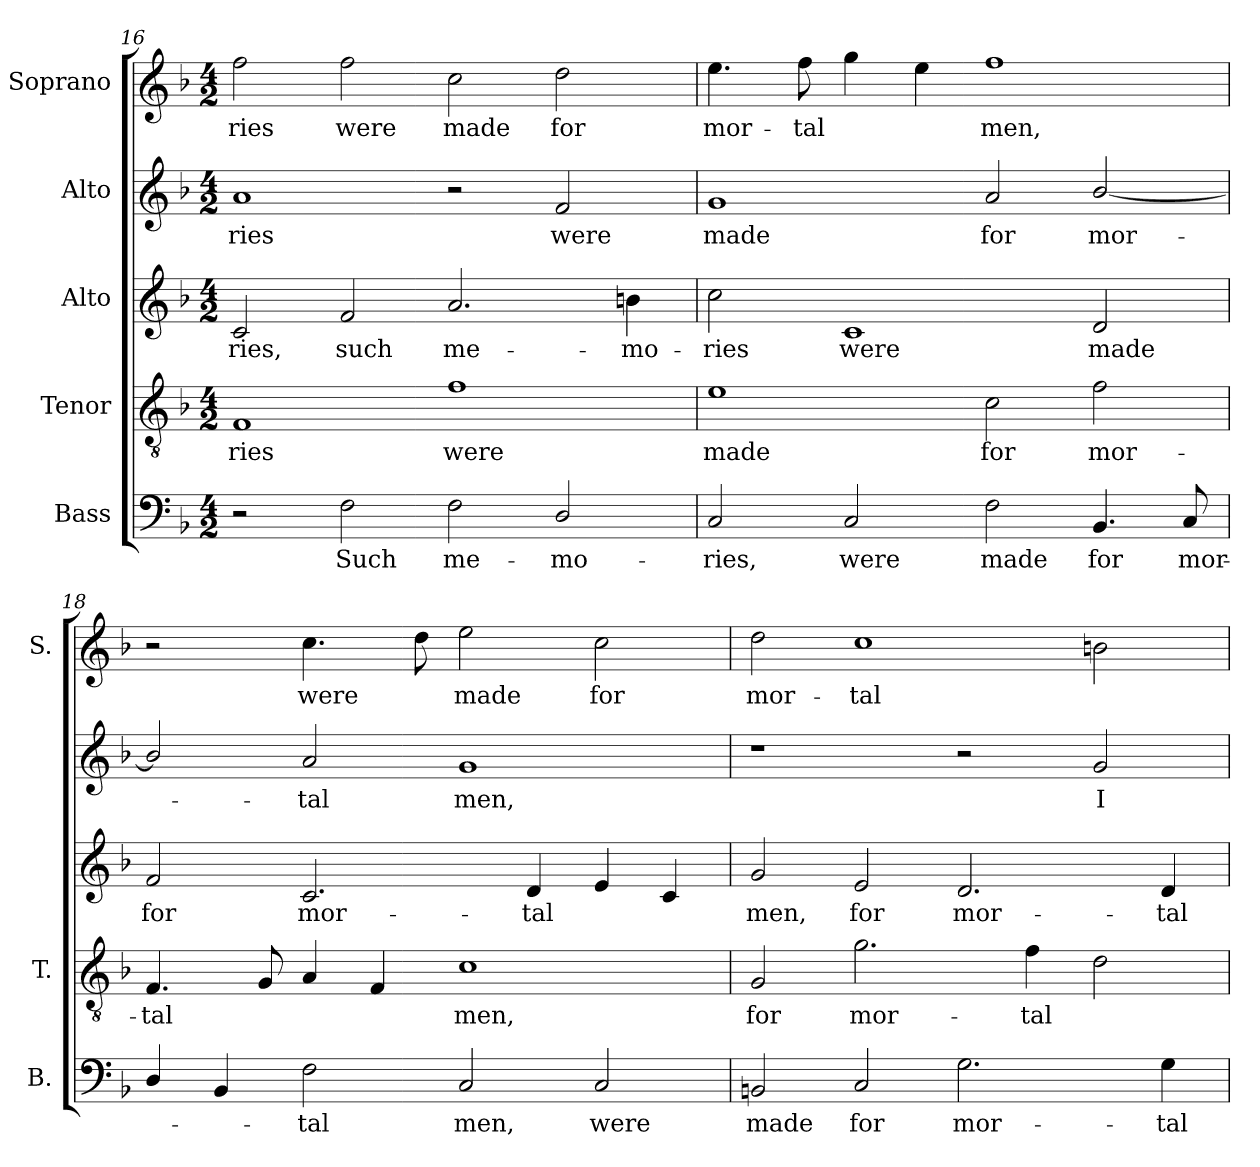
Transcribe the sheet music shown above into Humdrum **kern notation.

**kern	**text	**kern	**text	**kern	**text	**kern	**text	**kern	**text
*part5	*part5	*part4	*part4	*part3	*part3	*part2	*part2	*part1	*part1
*staff5	*staff5	*staff4	*staff4	*staff3	*staff3	*staff2	*staff2	*staff1	*staff1
*I"Bass	*	*I"Tenor	*	*I"Alto	*	*I"Alto	*	*I"Soprano	*
*I'B.	*	*I'T.	*	*	*	*	*	*I'S.	*
*clefF4	*	*clefGv2	*	*clefG2	*	*clefG2	*	*clefG2	*
*	*	*ITrd7c12	*	*	*	*	*	*	*
*k[b-]	*	*k[b-]	*	*k[b-]	*	*k[b-]	*	*k[b-]	*
*F:	*	*F:	*	*F:	*	*F:	*	*F:	*
*M4/2	*	*M4/2	*	*M4/2	*	*M4/2	*	*M4/2	*
=16	=16	=16	=16	=16	=16	=16	=16	=16	=16
!	!	!	!LO:LY:b:color=#000000	!	!	!	!	!	!
!	!	!	!	!	!LO:LY:b:color=#000000	!	!	!	!
!	!	!	!	!	!	!	!LO:LY:b:color=#000000	!	!
!	!	!	!	!	!	!	!	!	!LO:LY:b:color=#000000
2r	.	1FFi	-ries	2ci/	-ries,	1ai	-ries	2ffi\	-ries
!	!LO:LY:b:color=#000000	!	!	!	!	!	!	!	!
!	!	!	!	!	!LO:LY:b:color=#000000	!	!	!	!
!	!	!	!	!	!	!	!	!	!LO:LY:b:color=#000000
2Fi\	Such	.	.	2fi/	such	.	.	2ffi\	were
!	!LO:LY:b:color=#000000	!	!	!	!	!	!	!	!
!	!	!	!LO:LY:b:color=#000000	!	!	!	!	!	!
!	!	!	!	!	!LO:LY:b:color=#000000	!	!	!	!
!	!	!	!	!	!	!	!	!	!LO:LY:b:color=#000000
2Fi\	me-	1Fi	were	2.ai/	me-	2r	.	2cci\	made
!	!LO:LY:b:color=#000000	!	!	!	!	!	!	!	!
!	!	!	!	!	!	!	!LO:LY:b:color=#000000	!	!
!	!	!	!	!	!	!	!	!	!LO:LY:b:color=#000000
2Di/	-mo-	.	.	.	.	2fi/	were	2ddi\	for
!	!	!	!	!	!LO:LY:b:color=#000000	!	!	!	!
.	.	.	.	4bni\	-mo-	.	.	.	.
=17	=17	=17	=17	=17	=17	=17	=17	=17	=17
!	!LO:LY:b:color=#000000	!	!	!	!	!	!	!	!
!	!	!	!LO:LY:b:color=#000000	!	!	!	!	!	!
!	!	!	!	!	!LO:LY:b:color=#000000	!	!	!	!
!	!	!	!	!	!	!	!LO:LY:b:color=#000000	!	!
!	!	!	!	!	!	!	!	!	!LO:LY:b:color=#000000
2Ci/	-ries,	1Ei	made	2cci\	-ries	1gi	made	4.eei\	mor-
!	!	!	!	!	!	!	!	!	!LO:LY:b:color=#000000
.	.	.	.	.	.	.	.	8ffi\	-tal
!	!LO:LY:b:color=#000000	!	!	!	!	!	!	!	!
!	!	!	!	!	!LO:LY:b:color=#000000	!	!	!	!
2Ci/	were	.	.	1ci	were	.	.	4ggi\	.
.	.	.	.	.	.	.	.	4eei\	.
!	!LO:LY:b:color=#000000	!	!	!	!	!	!	!	!
!	!	!	!LO:LY:b:color=#000000	!	!	!	!	!	!
!	!	!	!	!	!	!	!LO:LY:b:color=#000000	!	!
!	!	!	!	!	!	!	!	!	!LO:LY:b:color=#000000
2Fi\	made	2Ci\	for	.	.	2ai/	for	1ffi	men,
!	!LO:LY:b:color=#000000	!	!	!	!	!	!	!	!
!	!	!	!LO:LY:b:color=#000000	!	!	!	!	!	!
!	!	!	!	!	!LO:LY:b:color=#000000	!	!	!	!
!	!	!	!	!	!	!	!LO:LY:b:color=#000000	!	!
4.BB-i/	for	2Fi\	mor-	2di/	made	[2b-i/	mor-	.	.
!	!LO:LY:b:color=#000000	!	!	!	!	!	!	!	!
8Ci/	mor-	.	.	.	.	.	.	.	.
=18	=18	=18	=18	=18	=18	=18	=18	=18	=18
!	!	!	!LO:LY:b:color=#000000	!	!	!	!	!	!
!	!	!	!	!	!LO:LY:b:color=#000000	!	!	!	!
4Di/	.	4.FFi/	-tal	2fi/	for	2b-i/]	.	2r	.
4BB-i/	.	.	.	.	.	.	.	.	.
.	.	8GGi/	.	.	.	.	.	.	.
!	!LO:LY:b:color=#000000	!	!	!	!	!	!	!	!
!	!	!	!	!	!LO:LY:b:color=#000000	!	!	!	!
!	!	!	!	!	!	!	!LO:LY:b:color=#000000	!	!
!	!	!	!	!	!	!	!	!	!LO:LY:b:color=#000000
2Fi\	-tal	4AAi/	.	2.ci/	mor-	2ai/	-tal	4.cci\	were
.	.	4FFi/	.	.	.	.	.	.	.
.	.	.	.	.	.	.	.	8ddi\	.
!	!LO:LY:b:color=#000000	!	!	!	!	!	!	!	!
!	!	!	!LO:LY:b:color=#000000	!	!	!	!	!	!
!	!	!	!	!	!	!	!LO:LY:b:color=#000000	!	!
!	!	!	!	!	!	!	!	!	!LO:LY:b:color=#000000
2Ci/	men,	1Ci	men,	.	.	1gi	men,	2eei\	made
!	!	!	!	!	!LO:LY:b:color=#000000	!	!	!	!
.	.	.	.	4di/	-tal	.	.	.	.
!	!LO:LY:b:color=#000000	!	!	!	!	!	!	!	!
!	!	!	!	!	!	!	!	!	!LO:LY:b:color=#000000
2Ci/	were	.	.	4ei/	.	.	.	2cci\	for
.	.	.	.	4ci/	.	.	.	.	.
!!LO:LB:g=z
=19	=19	=19	=19	=19	=19	=19	=19	=19	=19
!	!LO:LY:b:color=#000000	!	!	!	!	!	!	!	!
!	!	!	!LO:LY:b:color=#000000	!	!	!	!	!	!
!	!	!	!	!	!LO:LY:b:color=#000000	!	!	!	!
!	!	!	!	!	!	!	!	!	!LO:LY:b:color=#000000
2BBni/	made	2GGi/	for	2gi/	men,	1r	.	2ddi\	mor-
!	!LO:LY:b:color=#000000	!	!	!	!	!	!	!	!
!	!	!	!LO:LY:b:color=#000000	!	!	!	!	!	!
!	!	!	!	!	!LO:LY:b:color=#000000	!	!	!	!
!	!	!	!	!	!	!	!	!	!LO:LY:b:color=#000000
2Ci/	for	2.Gi\	mor-	2ei/	for	.	.	1cci	-tal
!	!LO:LY:b:color=#000000	!	!	!	!	!	!	!	!
!	!	!	!	!	!LO:LY:b:color=#000000	!	!	!	!
2.Gi\	mor-	.	.	2.di/	mor-	2r	.	.	.
!	!	!	!LO:LY:b:color=#000000	!	!	!	!	!	!
.	.	4Fi\	-tal	.	.	.	.	.	.
!	!	!	!	!	!	!	!LO:LY:b:color=#000000	!	!
.	.	2Di\	.	.	.	2gi/	I	2bni\	.
!	!LO:LY:b:color=#000000	!	!	!	!	!	!	!	!
!	!	!	!	!	!LO:LY:b:color=#000000	!	!	!	!
4Gi\	-tal	.	.	4di/	-tal	.	.	.	.
=	=	=	=	=	=	=	=	=	=
*-	*-	*-	*-	*-	*-	*-	*-	*-	*-
